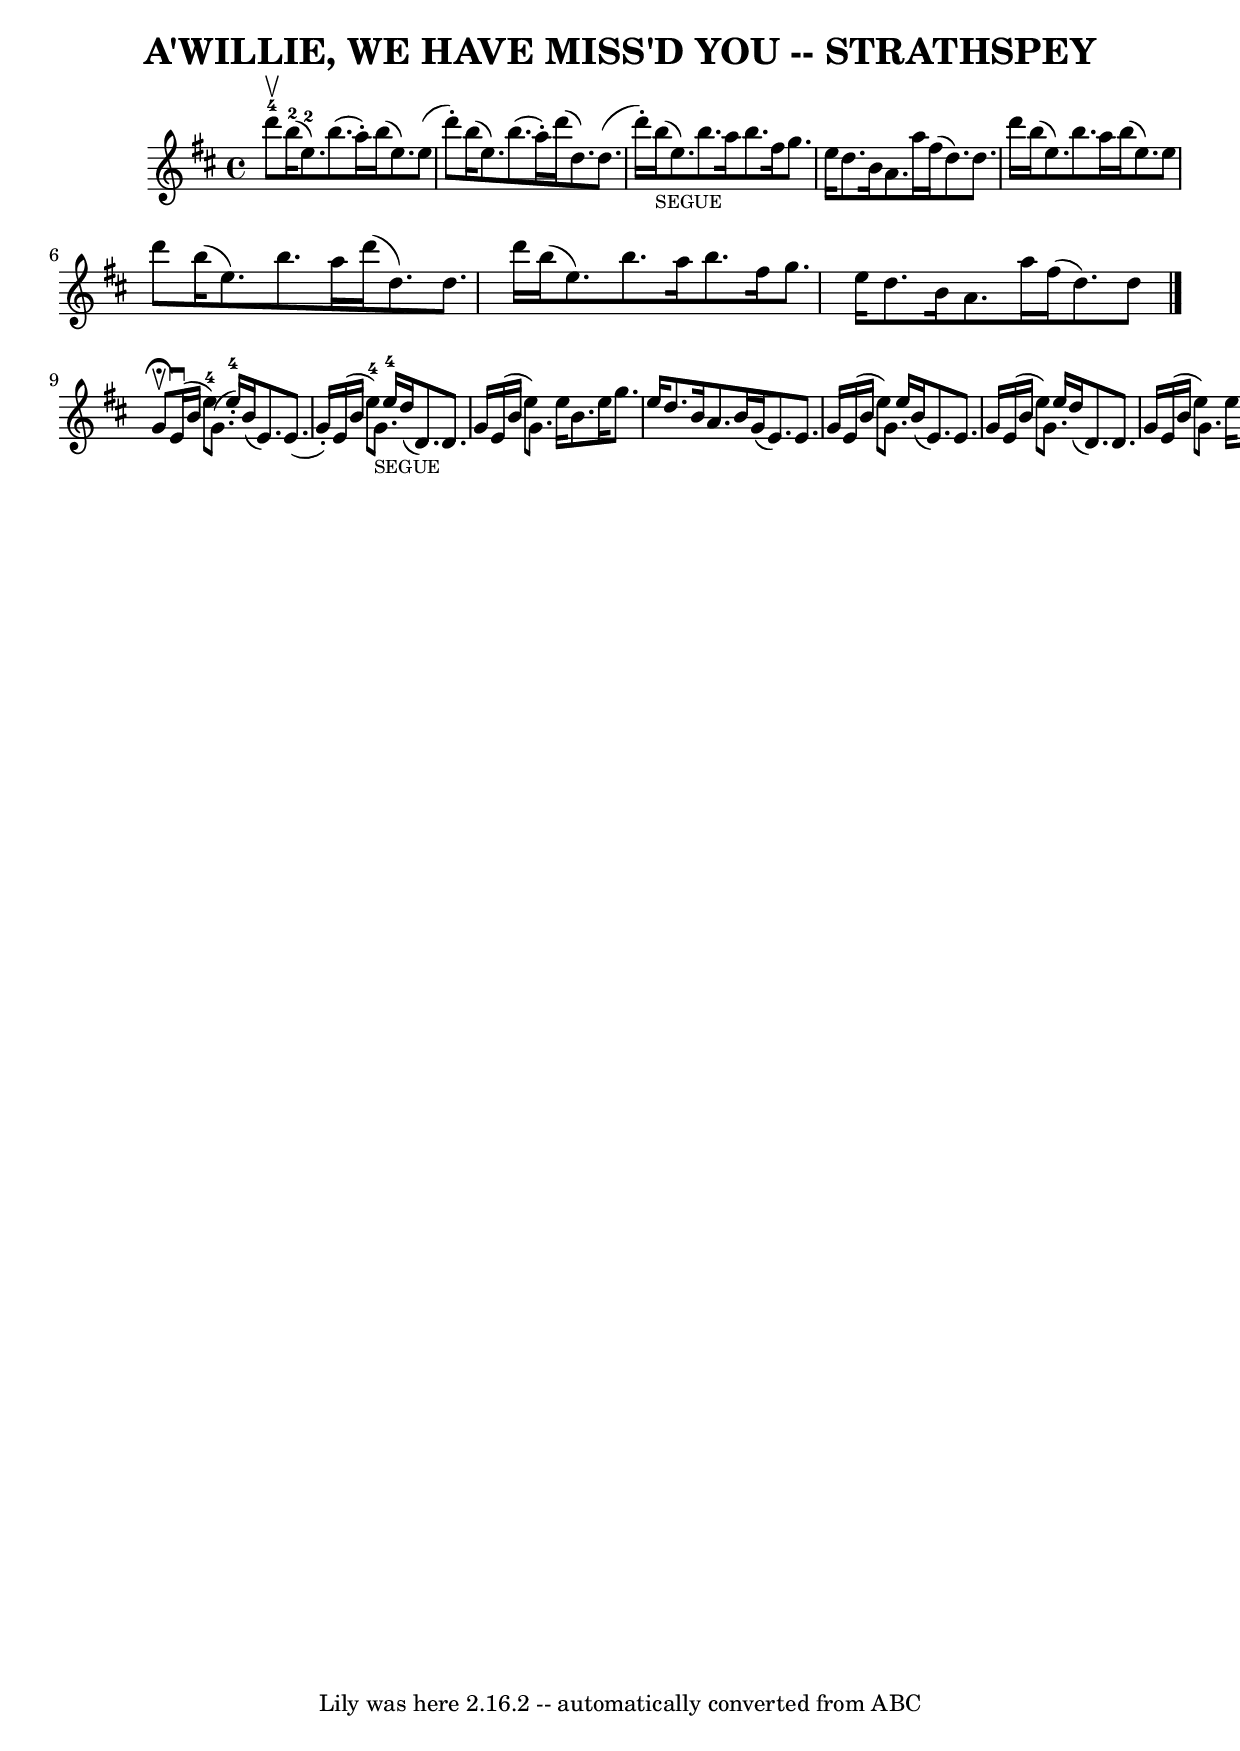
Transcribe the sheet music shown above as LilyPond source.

\version "2.7.40"
\include "Mammoth.ily"
\header {
	%% book = "Ryan's Mammoth Collection of Fiddle Tunes"
	composer = ""
	crossRefNumber = "1"
	footnotes = ""
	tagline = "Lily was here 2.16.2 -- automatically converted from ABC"
	title = "A'WILLIE, WE HAVE MISS'D YOU -- STRATHSPEY"
}
voicedefault =  {


 \override Staff.TimeSignature #'style = #'C
 \time 4/4 
\key e \dorian d'''8-4^\upbow   |
 b''16-2(
e''8.-2) b''8. (a''16 -.) b''16 (e''8.) e''8 (d'''8 -. 
-)   |
 b''16 (e''8.) b''8. (a''16 -.) d'''16 (d''8.  
-) d''8. (d'''16 -.)   |
 b''16_\segue(e''8.)   
b''8. a''16 b''8. fis''16 g''8. e''16    |
 d''8.    
b'16 a'8. a''16 fis''16 (d''8.) d''8. d'''16    |
    
 b''16 (e''8.) b''8. a''16 b''16 (e''8.) e''8 d'''8    
|
 b''16 (e''8.) b''8. a''16 d'''16 (d''8.) d''8. 
 d'''16    |
 b''16 (e''8.) b''8. a''16 b''8.    
fis''16 g''8. e''16    |
 d''8. b'16 a'8. a''16    
fis''16 (d''8.) d''8    \bar "|." g'8^\fermata^\upbow   |
   
 e'16 (^\downbow b'16 e''8-4) g'8. (e''16-4-.) b'16 (
 e'8.) e'8. (g'16 -.)   |
 e'16 (b'16 e''8-4)     
g'8._\segue e''16-4 d''16 (d'8.) d'8. g'16    |
     
e'16 (b'16 e''8) g'8. e''16 b'8. e''16 g''8. e''16    
|
 d''8. b'16 a'8. b'16 g'16 (e'8.) e'8. g'16    
|
 e'16 (b'16 e''8) g'8. e''16 b'16 (e'8.)   
e'8. g'16    |
 e'16 (b'16 e''8) g'8. e''16 d''16 (
 d'8.) d'8. g'16    |
 e'16 (b'16 e''8) g'8.    
e''16 b'8. e''16 g''8. b''16-2   |
 d'''16-4(
cis'''16 b''16 a''16) d'''8.-4 a''16-1 fis''16-1(
d''8.-3) d''8-1   \bar "|."   
}

\score{
    <<

	\context Staff="default"
	{
	    \voicedefault 
	}

    >>
	\layout {
	}
	\midi {}
}
